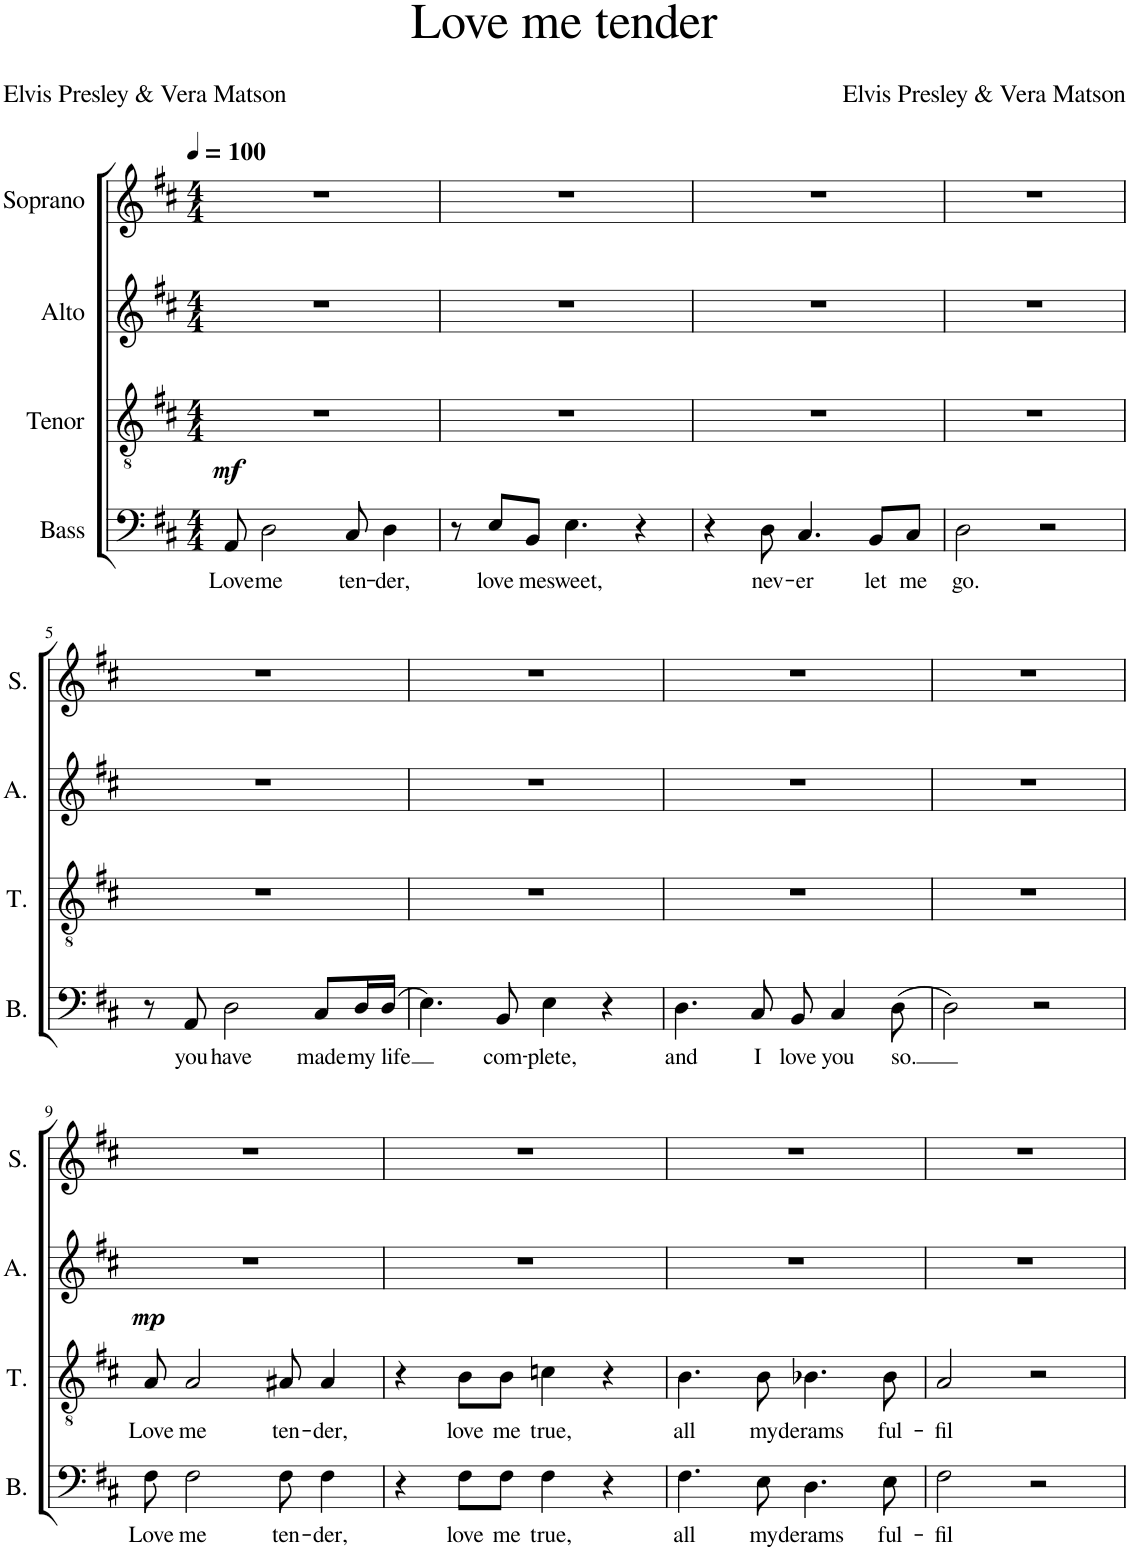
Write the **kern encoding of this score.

**kern	**text	**dynam	**kern	**text	**dynam	**kern	**kern
*part4	*part4	*part4	*part3	*part3	*part3	*part2	*part1
*staff4	*staff4	*staff4	*staff3	*staff3	*staff3	*staff2	*staff1
*I"Bass	*	*	*I"Tenor	*	*	*I"Alto	*I"Soprano
*I'B.	*	*	*I'T.	*	*	*I'A.	*I'S.
*clefF4	*	*	*clefGv2	*	*	*clefG2	*clefG2
*k[f#c#]	*	*	*k[f#c#]	*	*	*k[f#c#]	*k[f#c#]
*M4/4	*	*	*M4/4	*	*	*M4/4	*M4/4
*MM100	*	*	*MM100	*	*	*MM100	*MM100
=1	=1	=1	=1	=1	=1	=1	=1
!	!LO:LY:b	!LO:DY:a	!	!	!	!	!
8AA/	Love	mf	1r	.	.	1r	1r
!	!LO:LY:b	!	!	!	!	!	!
2D\	me	.	.	.	.	.	.
!	!LO:LY:b	!	!	!	!	!	!
8C#/	ten-	.	.	.	.	.	.
!	!LO:LY:b	!	!	!	!	!	!
4D\	-der,	.	.	.	.	.	.
=2	=2	=2	=2	=2	=2	=2	=2
8r	.	.	1r	.	.	1r	1r
!	!LO:LY:b	!	!	!	!	!	!
8E/L	love	.	.	.	.	.	.
!	!LO:LY:b	!	!	!	!	!	!
8BB/J	me	.	.	.	.	.	.
!	!LO:LY:b	!	!	!	!	!	!
4.E\	sweet,	.	.	.	.	.	.
4r	.	.	.	.	.	.	.
=3	=3	=3	=3	=3	=3	=3	=3
4r	.	.	1r	.	.	1r	1r
!	!LO:LY:b	!	!	!	!	!	!
8D\	nev-	.	.	.	.	.	.
!	!LO:LY:b	!	!	!	!	!	!
4.C#/	-er	.	.	.	.	.	.
!	!LO:LY:b	!	!	!	!	!	!
8BB/L	let	.	.	.	.	.	.
!	!LO:LY:b	!	!	!	!	!	!
8C#/J	me	.	.	.	.	.	.
=4	=4	=4	=4	=4	=4	=4	=4
!	!LO:LY:b	!	!	!	!	!	!
2D\	go.	.	1r	.	.	1r	1r
2r	.	.	.	.	.	.	.
!!LO:LB:g=z
=5	=5	=5	=5	=5	=5	=5	=5
8r	.	.	1r	.	.	1r	1r
!	!LO:LY:b	!	!	!	!	!	!
8AA/	you	.	.	.	.	.	.
!	!LO:LY:b	!	!	!	!	!	!
2D\	have	.	.	.	.	.	.
!	!LO:LY:b	!	!	!	!	!	!
8C#/L	made	.	.	.	.	.	.
!	!LO:LY:b	!	!	!	!	!	!
16D/L	my	.	.	.	.	.	.
!	!LO:LY:b	!	!	!	!	!	!
(16D/JJ	life	.	.	.	.	.	.
=6	=6	=6	=6	=6	=6	=6	=6
4.E\)	.	.	1r	.	.	1r	1r
!	!LO:LY:b	!	!	!	!	!	!
8BB/	com-	.	.	.	.	.	.
!	!LO:LY:b	!	!	!	!	!	!
4E\	-plete,	.	.	.	.	.	.
4r	.	.	.	.	.	.	.
=7	=7	=7	=7	=7	=7	=7	=7
!	!LO:LY:b	!	!	!	!	!	!
4.D\	and	.	1r	.	.	1r	1r
!	!LO:LY:b	!	!	!	!	!	!
8C#/	I	.	.	.	.	.	.
!	!LO:LY:b	!	!	!	!	!	!
8BB/	love	.	.	.	.	.	.
!	!LO:LY:b	!	!	!	!	!	!
4C#/	you	.	.	.	.	.	.
!	!LO:LY:b	!	!	!	!	!	!
(8D\	so.	.	.	.	.	.	.
=8	=8	=8	=8	=8	=8	=8	=8
2D\)	.	.	1r	.	.	1r	1r
2r	.	.	.	.	.	.	.
!!LO:LB:g=z
=9	=9	=9	=9	=9	=9	=9	=9
!	!LO:LY:b	!	!	!LO:LY:b	!LO:DY:a	!	!
8F#\	Love	.	8A/	Love	mp	1r	1r
!	!LO:LY:b	!	!	!LO:LY:b	!	!	!
2F#\	me	.	2A/	me	.	.	.
!	!LO:LY:b	!	!	!LO:LY:b	!	!	!
8F#\	ten-	.	8A#X/	ten-	.	.	.
!	!LO:LY:b	!	!	!LO:LY:b	!	!	!
4F#\	-der,	.	4A#/	-der,	.	.	.
=10	=10	=10	=10	=10	=10	=10	=10
4r	.	.	4r	.	.	1r	1r
!	!LO:LY:b	!	!	!LO:LY:b	!	!	!
8F#\L	love	.	8B\L	love	.	.	.
!	!LO:LY:b	!	!	!LO:LY:b	!	!	!
8F#\J	me	.	8B\J	me	.	.	.
!	!LO:LY:b	!	!	!LO:LY:b	!	!	!
4F#\	true,	.	4cn\	true,	.	.	.
4r	.	.	4r	.	.	.	.
=11	=11	=11	=11	=11	=11	=11	=11
!	!LO:LY:b	!	!	!LO:LY:b	!	!	!
4.F#\	all	.	4.B\	all	.	1r	1r
!	!LO:LY:b	!	!	!LO:LY:b	!	!	!
8E\	my	.	8B\	my	.	.	.
!	!LO:LY:b	!	!	!LO:LY:b	!	!	!
4.D\	derams	.	4.B-X\	derams	.	.	.
!	!LO:LY:b	!	!	!LO:LY:b	!	!	!
8E\	ful-	.	8B-\	ful-	.	.	.
=12	=12	=12	=12	=12	=12	=12	=12
!	!LO:LY:b	!	!	!LO:LY:b	!	!	!
2F#\	-fil	.	2A/	-fil	.	1r	1r
2r	.	.	2r	.	.	.	.
=	=	=	=	=	=	=	=
*-	*-	*-	*-	*-	*-	*-	*-
